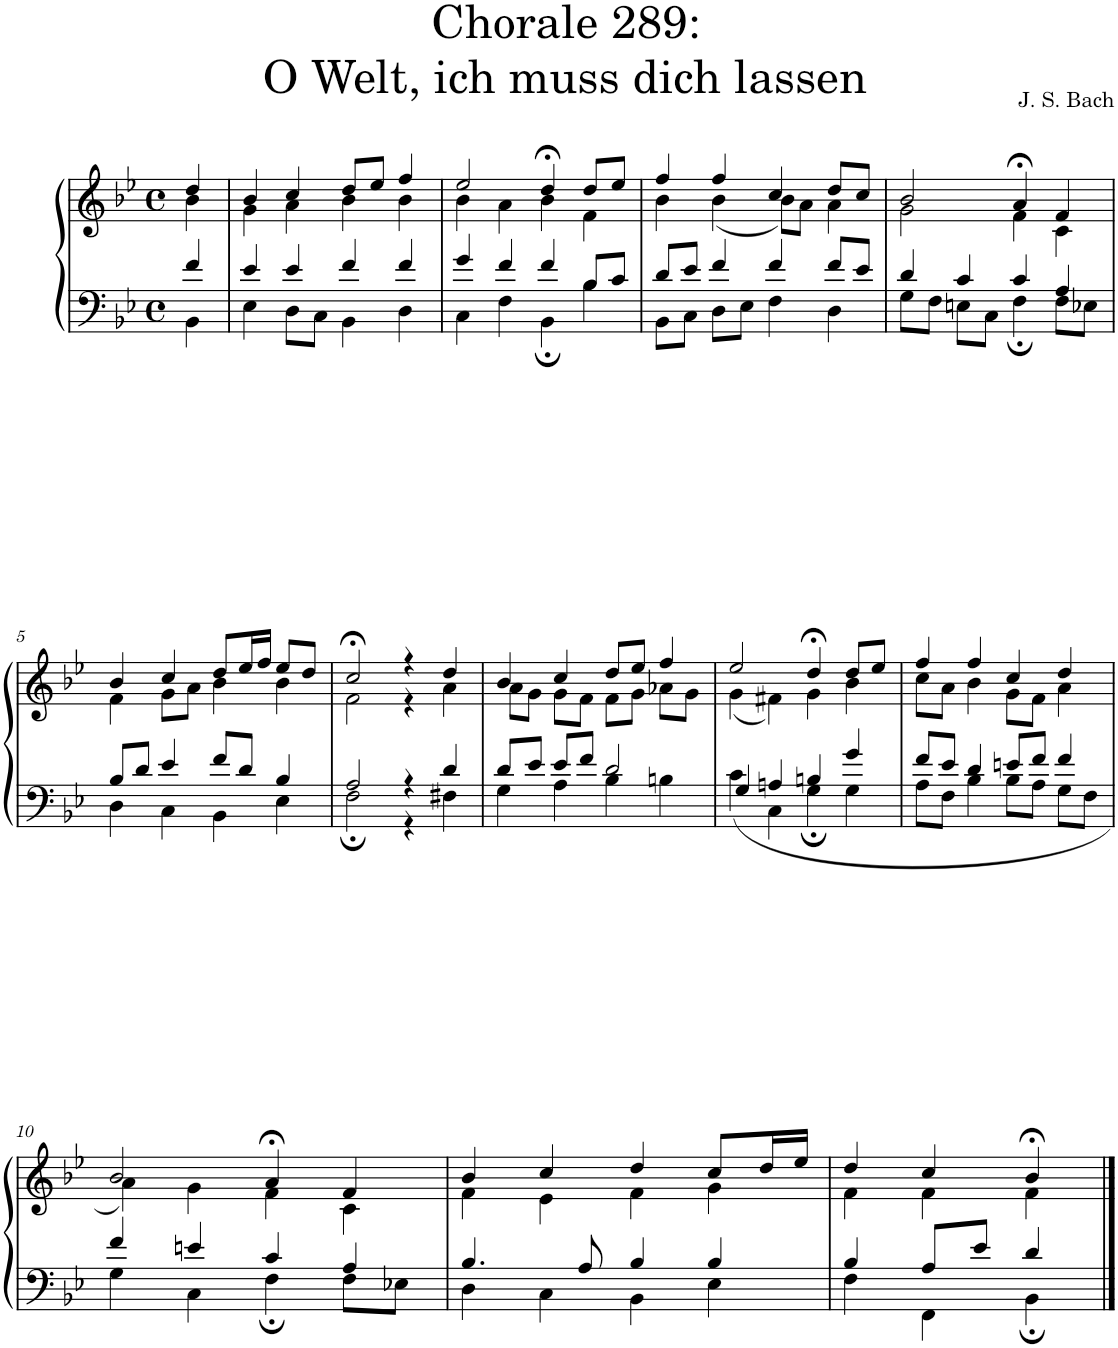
**kern	**kern
*part1	*part1
*staff2	*staff1
*I"S,A	*
*clefF4	*clefG2
*k[b-e-]	*k[b-e-]
*M4/4	*M4/4
*met(c)	*met(c)
=	=
*^	*^
4f/	4BB-\	4dd/	4b-\
=1	=1	=1	=1
4e-/	4E-\	4b-/	4g\
4e-/	8D\L	4cc/	4a\
.	8C\J	.	.
4f/	4BB-\	8dd/L	4b-\
.	.	8ee-/J	.
4f/	4D\	4ff/	4b-\
=2	=2	=2	=2
4g/	4C\	2ee-/	4b-\
4f/	4F\	.	4a\
4f/	4BB-;\	4dd;</	4b-\
8B-/L	4B-\	8dd/L	4f\
8c/J	.	8ee-/J	.
=3	=3	=3	=3
8d/L	8BB-\L	4ff/	4b-\
8e-/J	8C\J	.	.
4f/	8D\L	4ff/	(<4b-\
.	8E-\J	.	.
4f/	4F\	4cc/	8b-\L)
.	.	.	8a\J
8f/L	4D\	8dd/L	4a\
8e-/J	.	8cc/J	.
=4	=4	=4	=4
4d/	8G\L	2b-/	2g\
.	8F\J	.	.
4c/	8En\L	.	.
.	8C\J	.	.
4c/	4F;\	4a;</	4f\
4A/	8F\L	4f/	4c\
.	8E-X\J	.	.
!!LO:LB:g=z	!!
=5	=5	=5	=5
8B-/L	4D\	4b-/	4f\
8d/J	.	.	.
4e-/	4C\	4cc/	8g\L
.	.	.	8a\J
8f/L	4BB-\	8dd/L	4b-\
8d/J	.	16ee-/L	.
.	.	16ff/JJ	.
4B-/	4E-\	8ee-/L	4b-\
.	.	8dd/J	.
=6	=6	=6	=6
2A/	2F;\	2cc;</	2f\
4r	4r	4r	4r
4d/	4F#X\	4dd/	4a\
=7	=7	=7	=7
8d/L	4G\	4b-/	8a\L
8e-/J	.	.	8g\J
8e-/L	4A\	4cc/	8g\L
8f/J	.	.	8f\J
2d/	4B-\	8dd/L	8f\L
.	.	8ee-/J	8g\J
.	4Bn\	4ff/	8a-X\L
.	.	.	8g\J
=8	=8	=8	=8
4G/	(<4c\	2ee-/	(<4g\
4An/	4C\	.	4f#X\)
4Bn/	4G;\	4dd;</	4g\
4g/	4G\	8dd/L	4b-\
.	.	8ee-/J	.
=9	=9	=9	=9
8f/L	8A\L	4ff/	8cc\L
8e-/J	8F\J	.	8a\J
4d/	4B-\	4ff/	4b-\
8en/L	8B-\L	4cc/	8g\L
8f/J	8A\J	.	8f\J
4f/	8G\L	4dd/	4a\
.	8F\J	.	.
!!LO:LB:g=z	!!
=10	=10	=10	=10
4f/	4G\	2b-/	4a\)
4en/	4C\	.	4g\
4c/	4F;\	4a;</	4f\
4A/	8F\L	4f/	4c\
.	8E-X\J	.	.
=11	=11	=11	=11
4.B-/	4D\	4b-/	4f\
.	4C\	4cc/	4e-\
8A/	.	.	.
4B-/	4BB-\	4dd/	4f\
4B-/	4E-\	8cc/L	4g\
.	.	16dd/L	.
.	.	16ee-/JJ	.
=12	=12	=12	=12
4B-/	4F\	4dd/	4f\
8A/L	4FF\	4cc/	4f\
8e-/J	.	.	.
4d/	4BB-;\	4b-;</	4f\
*v	*v	*	*
*	*v	*v
==	==
*-	*-
